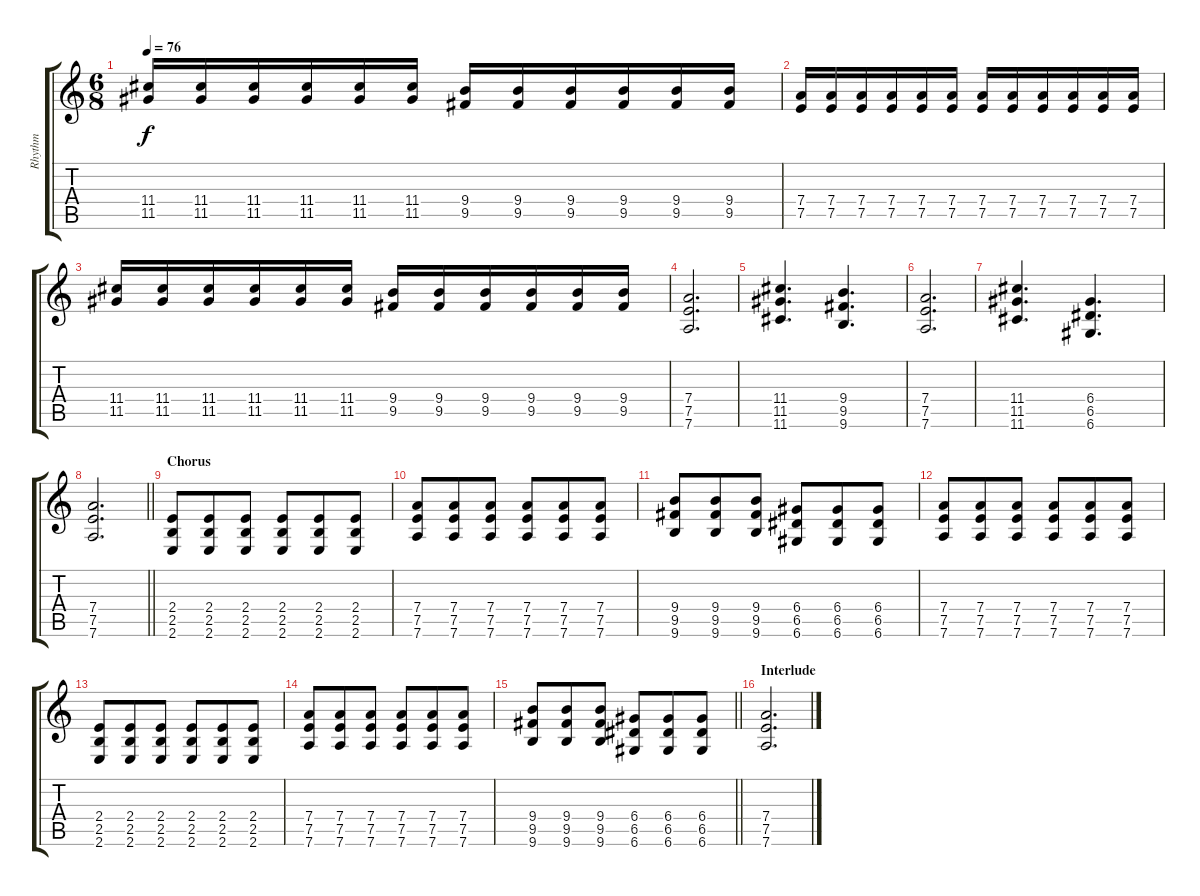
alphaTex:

\track ("Rhythm" "Rhythm") {instrument overdrivenguitar}
\staff {score tabs}
\tuning (E4 B3 G3 D3 A2 D2) {hide}
\ts (6 8)
\tempo 76
\clef g2
\ks c
(11.4 11.5).16{dy f} (11.4 11.5).16 (11.4 11.5).16 (11.4 11.5).16 (11.4 11.5).16 (11.4 11.5).16 (9.4 9.5).16 (9.4 9.5).16 (9.4 9.5).16 (9.4 9.5).16 (9.4 9.5).16 (9.4 9.5).16 |
(7.4 7.5).16 (7.4 7.5).16 (7.4 7.5).16 (7.4 7.5).16 (7.4 7.5).16 (7.4 7.5).16 (7.4 7.5).16 (7.4 7.5).16 (7.4 7.5).16 (7.4 7.5).16 (7.4 7.5).16 (7.4 7.5).16 |
(11.4 11.5).16 (11.4 11.5).16 (11.4 11.5).16 (11.4 11.5).16 (11.4 11.5).16 (11.4 11.5).16 (9.4 9.5).16 (9.4 9.5).16 (9.4 9.5).16 (9.4 9.5).16 (9.4 9.5).16 (9.4 9.5).16 |
(7.4 7.5 7.6).2{d} |
(11.4 11.5 11.6).4{d instrument overdrivenguitar} (9.4 9.5 9.6).4{d} |
(7.4 7.5 7.6).2{d} |
(11.4 11.5 11.6).4{d} (6.4 6.5 6.6).4{d} |
\barLineRight lightlight
(7.4 7.5 7.6).2{d} |
\section ("" "Chorus")
(2.4 2.5 2.6).8 (2.4 2.5 2.6).8 (2.4 2.5 2.6).8 (2.4 2.5 2.6).8 (2.4 2.5 2.6).8 (2.4 2.5 2.6).8 |
(7.4 7.5 7.6).8 (7.4 7.5 7.6).8 (7.4 7.5 7.6).8 (7.4 7.5 7.6).8 (7.4 7.5 7.6).8 (7.4 7.5 7.6).8 |
(9.4 9.5 9.6).8 (9.4 9.5 9.6).8 (9.4 9.5 9.6).8 (6.4 6.5 6.6).8 (6.4 6.5 6.6).8 (6.4 6.5 6.6).8 |
(7.4 7.5 7.6).8 (7.4 7.5 7.6).8 (7.4 7.5 7.6).8 (7.4 7.5 7.6).8 (7.4 7.5 7.6).8 (7.4 7.5 7.6).8 |
(2.4 2.5 2.6).8 (2.4 2.5 2.6).8 (2.4 2.5 2.6).8 (2.4 2.5 2.6).8 (2.4 2.5 2.6).8 (2.4 2.5 2.6).8 |
(7.4 7.5 7.6).8 (7.4 7.5 7.6).8 (7.4 7.5 7.6).8 (7.4 7.5 7.6).8 (7.4 7.5 7.6).8 (7.4 7.5 7.6).8 |
\barLineRight lightlight
(9.4 9.5 9.6).8 (9.4 9.5 9.6).8 (9.4 9.5 9.6).8 (6.4 6.5 6.6).8 (6.4 6.5 6.6).8 (6.4 6.5 6.6).8 |
\section ("" "Interlude")
(7.4 7.5 7.6).2{d}
